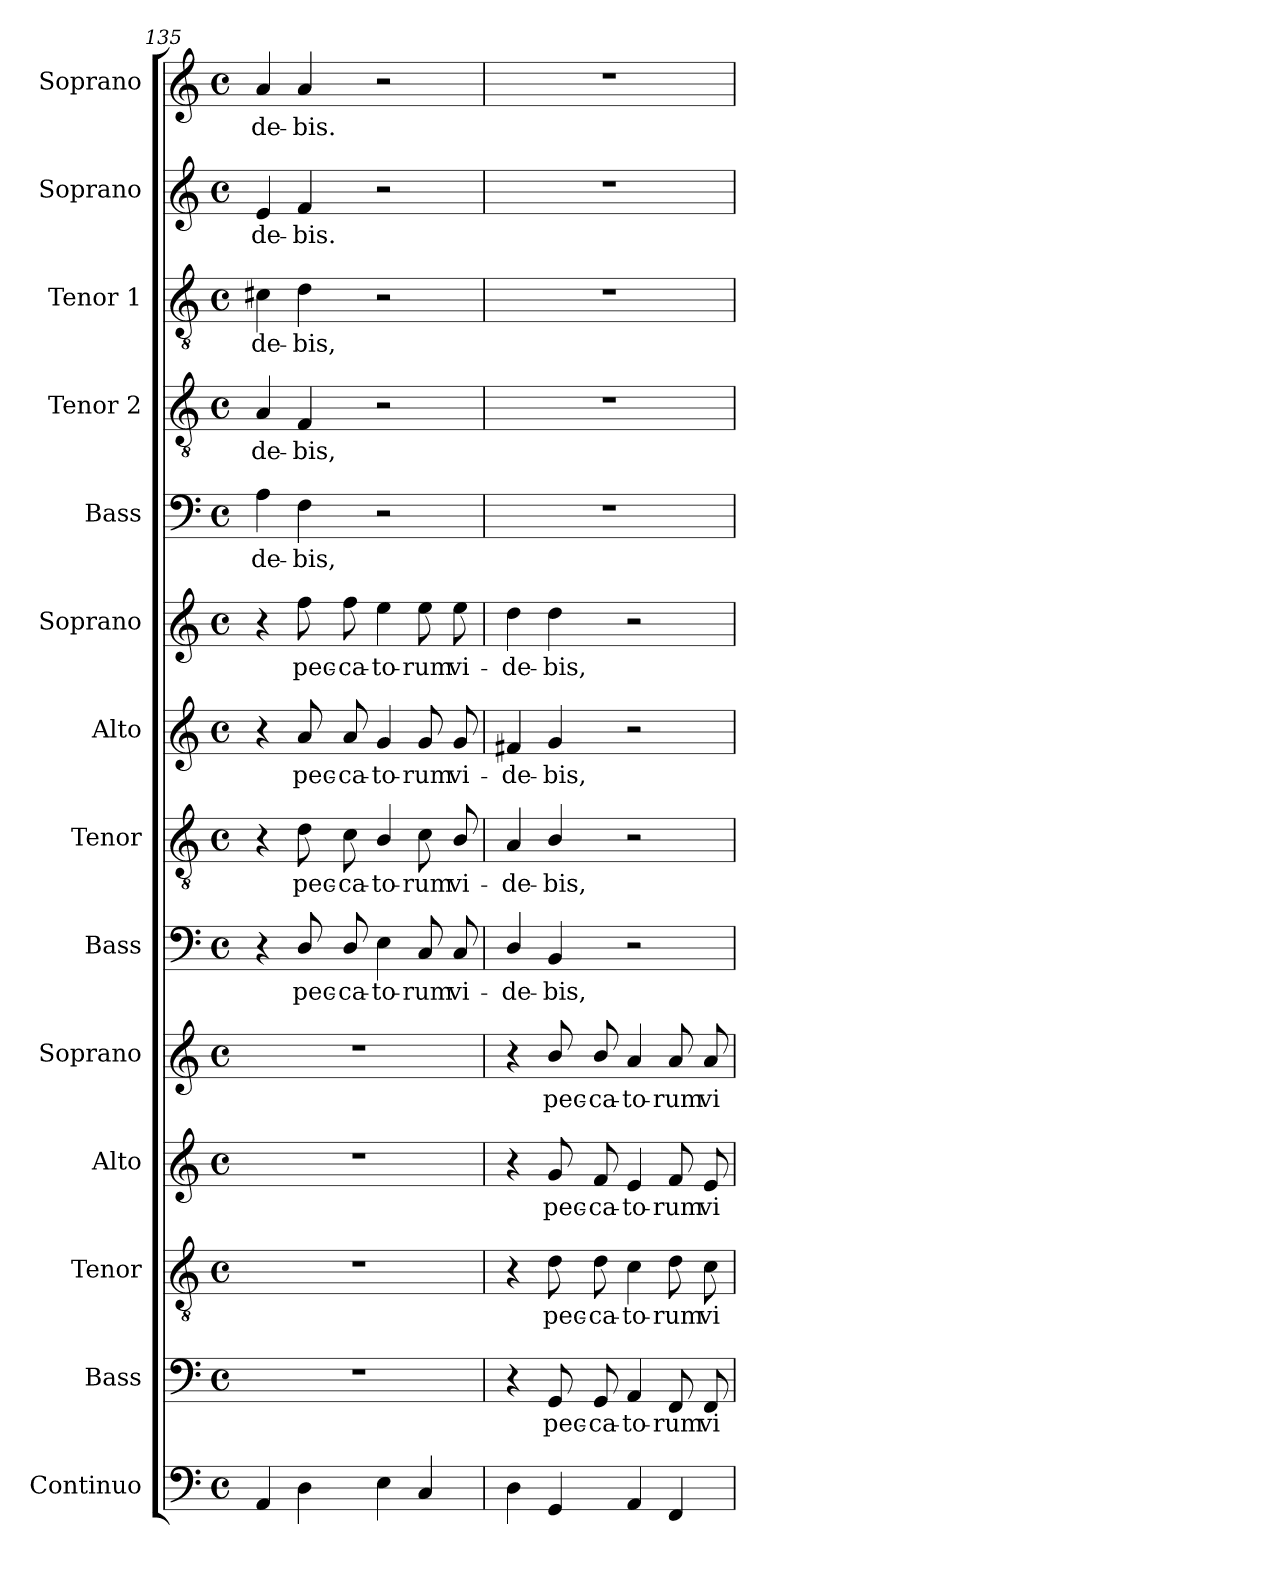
**kern	**kern	**text	**kern	**text	**kern	**text	**kern	**text	**kern	**text	**kern	**text	**kern	**text	**kern	**text	**kern	**text	**kern	**text	**kern	**text	**kern	**text	**kern	**text
*part14	*part13	*part13	*part12	*part12	*part11	*part11	*part10	*part10	*part9	*part9	*part8	*part8	*part7	*part7	*part6	*part6	*part5	*part5	*part4	*part4	*part3	*part3	*part2	*part2	*part1	*part1
*staff14	*staff13	*staff13	*staff12	*staff12	*staff11	*staff11	*staff10	*staff10	*staff9	*staff9	*staff8	*staff8	*staff7	*staff7	*staff6	*staff6	*staff5	*staff5	*staff4	*staff4	*staff3	*staff3	*staff2	*staff2	*staff1	*staff1
*I"Continuo	*I"Bass	*	*I"Tenor	*	*I"Alto	*	*I"Soprano	*	*I"Bass	*	*I"Tenor	*	*I"Alto	*	*I"Soprano	*	*I"Bass	*	*I"Tenor 2	*	*I"Tenor 1	*	*I"Soprano	*	*I"Soprano	*
*I'Cont.	*I'B.	*	*I'T.	*	*I'A.	*	*I'S.	*	*I'B.	*	*I'T.	*	*I'A.	*	*I'S.	*	*I'B.	*	*I'T2.	*	*I'T1.	*	*I'S.	*	*I'S.	*
*clefF4	*clefF4	*	*clefGv2	*	*clefG2	*	*clefG2	*	*clefF4	*	*clefGv2	*	*clefG2	*	*clefG2	*	*clefF4	*	*clefGv2	*	*clefGv2	*	*clefG2	*	*clefG2	*
*	*	*	*ITrd7c12	*	*	*	*	*	*	*	*ITrd7c12	*	*	*	*	*	*	*	*ITrd7c12	*	*ITrd7c12	*	*	*	*	*
*k[]	*k[]	*	*k[]	*	*k[]	*	*k[]	*	*k[]	*	*k[]	*	*k[]	*	*k[]	*	*k[]	*	*k[]	*	*k[]	*	*k[]	*	*k[]	*
*C:	*C:	*	*C:	*	*C:	*	*C:	*	*C:	*	*C:	*	*C:	*	*C:	*	*C:	*	*C:	*	*C:	*	*C:	*	*C:	*
*M4/4	*M4/4	*	*M4/4	*	*M4/4	*	*M4/4	*	*M4/4	*	*M4/4	*	*M4/4	*	*M4/4	*	*M4/4	*	*M4/4	*	*M4/4	*	*M4/4	*	*M4/4	*
*met(c)	*met(c)	*	*met(c)	*	*met(c)	*	*met(c)	*	*met(c)	*	*met(c)	*	*met(c)	*	*met(c)	*	*met(c)	*	*met(c)	*	*met(c)	*	*met(c)	*	*met(c)	*
=135	=135	=135	=135	=135	=135	=135	=135	=135	=135	=135	=135	=135	=135	=135	=135	=135	=135	=135	=135	=135	=135	=135	=135	=135	=135	=135
!	!	!	!	!	!	!	!	!	!	!	!	!	!	!	!	!	!	!LO:LY:b:color=#000000	!	!	!	!	!	!	!	!
!	!	!	!	!	!	!	!	!	!	!	!	!	!	!	!	!	!	!	!	!LO:LY:b:color=#000000	!	!	!	!	!	!
!	!	!	!	!	!	!	!	!	!	!	!	!	!	!	!	!	!	!	!	!	!	!LO:LY:b:color=#000000	!	!	!	!
!	!	!	!	!	!	!	!	!	!	!	!	!	!	!	!	!	!	!	!	!	!	!	!	!LO:LY:b:color=#000000	!	!
!	!	!	!	!	!	!	!	!	!	!	!	!	!	!	!	!	!	!	!	!	!	!	!	!	!	!LO:LY:b:color=#000000
4AAi/	1r	.	1r	.	1r	.	1r	.	4r	.	4r	.	4r	.	4r	.	4Ai\	-de-	4AAi/	-de-	4C#Xi\	-de-	4ei/	-de-	4ai/	-de-
!	!	!	!	!	!	!	!	!	!	!LO:LY:b:color=#000000	!	!	!	!	!	!	!	!	!	!	!	!	!	!	!	!
!	!	!	!	!	!	!	!	!	!	!	!	!LO:LY:b:color=#000000	!	!	!	!	!	!	!	!	!	!	!	!	!	!
!	!	!	!	!	!	!	!	!	!	!	!	!	!	!LO:LY:b:color=#000000	!	!	!	!	!	!	!	!	!	!	!	!
!	!	!	!	!	!	!	!	!	!	!	!	!	!	!	!	!LO:LY:b:color=#000000	!	!	!	!	!	!	!	!	!	!
!	!	!	!	!	!	!	!	!	!	!	!	!	!	!	!	!	!	!LO:LY:b:color=#000000	!	!	!	!	!	!	!	!
!	!	!	!	!	!	!	!	!	!	!	!	!	!	!	!	!	!	!	!	!LO:LY:b:color=#000000	!	!	!	!	!	!
!	!	!	!	!	!	!	!	!	!	!	!	!	!	!	!	!	!	!	!	!	!	!LO:LY:b:color=#000000	!	!	!	!
!	!	!	!	!	!	!	!	!	!	!	!	!	!	!	!	!	!	!	!	!	!	!	!	!LO:LY:b:color=#000000	!	!
!	!	!	!	!	!	!	!	!	!	!	!	!	!	!	!	!	!	!	!	!	!	!	!	!	!	!LO:LY:b:color=#000000
4Di\	.	.	.	.	.	.	.	.	8Di/	pec-	8Di\	pec-	8ai/	pec-	8ffi\	pec-	4Fi\	-bis,	4FFi/	-bis,	4Di\	-bis,	4fi/	-bis.	4ai/	-bis.
!	!	!	!	!	!	!	!	!	!	!LO:LY:b:color=#000000	!	!	!	!	!	!	!	!	!	!	!	!	!	!	!	!
!	!	!	!	!	!	!	!	!	!	!	!	!LO:LY:b:color=#000000	!	!	!	!	!	!	!	!	!	!	!	!	!	!
!	!	!	!	!	!	!	!	!	!	!	!	!	!	!LO:LY:b:color=#000000	!	!	!	!	!	!	!	!	!	!	!	!
!	!	!	!	!	!	!	!	!	!	!	!	!	!	!	!	!LO:LY:b:color=#000000	!	!	!	!	!	!	!	!	!	!
.	.	.	.	.	.	.	.	.	8Di/	-ca-	8Ci\	-ca-	8ai/	-ca-	8ffi\	-ca-	.	.	.	.	.	.	.	.	.	.
!	!	!	!	!	!	!	!	!	!	!LO:LY:b:color=#000000	!	!	!	!	!	!	!	!	!	!	!	!	!	!	!	!
!	!	!	!	!	!	!	!	!	!	!	!	!LO:LY:b:color=#000000	!	!	!	!	!	!	!	!	!	!	!	!	!	!
!	!	!	!	!	!	!	!	!	!	!	!	!	!	!LO:LY:b:color=#000000	!	!	!	!	!	!	!	!	!	!	!	!
!	!	!	!	!	!	!	!	!	!	!	!	!	!	!	!	!LO:LY:b:color=#000000	!	!	!	!	!	!	!	!	!	!
4Ei\	.	.	.	.	.	.	.	.	4Ei\	-to-	4BBi/	-to-	4gi/	-to-	4eei\	-to-	2r	.	2r	.	2r	.	2r	.	2r	.
!	!	!	!	!	!	!	!	!	!	!LO:LY:b:color=#000000	!	!	!	!	!	!	!	!	!	!	!	!	!	!	!	!
!	!	!	!	!	!	!	!	!	!	!	!	!LO:LY:b:color=#000000	!	!	!	!	!	!	!	!	!	!	!	!	!	!
!	!	!	!	!	!	!	!	!	!	!	!	!	!	!LO:LY:b:color=#000000	!	!	!	!	!	!	!	!	!	!	!	!
!	!	!	!	!	!	!	!	!	!	!	!	!	!	!	!	!LO:LY:b:color=#000000	!	!	!	!	!	!	!	!	!	!
4Ci/	.	.	.	.	.	.	.	.	8Ci/	-rum	8Ci\	-rum	8gi/	-rum	8eei\	-rum	.	.	.	.	.	.	.	.	.	.
!	!	!	!	!	!	!	!	!	!	!LO:LY:b:color=#000000	!	!	!	!	!	!	!	!	!	!	!	!	!	!	!	!
!	!	!	!	!	!	!	!	!	!	!	!	!LO:LY:b:color=#000000	!	!	!	!	!	!	!	!	!	!	!	!	!	!
!	!	!	!	!	!	!	!	!	!	!	!	!	!	!LO:LY:b:color=#000000	!	!	!	!	!	!	!	!	!	!	!	!
!	!	!	!	!	!	!	!	!	!	!	!	!	!	!	!	!LO:LY:b:color=#000000	!	!	!	!	!	!	!	!	!	!
.	.	.	.	.	.	.	.	.	8Ci/	vi-	8BBi/	vi-	8gi/	vi-	8eei\	vi-	.	.	.	.	.	.	.	.	.	.
=136	=136	=136	=136	=136	=136	=136	=136	=136	=136	=136	=136	=136	=136	=136	=136	=136	=136	=136	=136	=136	=136	=136	=136	=136	=136	=136
!	!	!	!	!	!	!	!	!	!	!LO:LY:b:color=#000000	!	!	!	!	!	!	!	!	!	!	!	!	!	!	!	!
!	!	!	!	!	!	!	!	!	!	!	!	!LO:LY:b:color=#000000	!	!	!	!	!	!	!	!	!	!	!	!	!	!
!	!	!	!	!	!	!	!	!	!	!	!	!	!	!LO:LY:b:color=#000000	!	!	!	!	!	!	!	!	!	!	!	!
!	!	!	!	!	!	!	!	!	!	!	!	!	!	!	!	!LO:LY:b:color=#000000	!	!	!	!	!	!	!	!	!	!
4Di\	4r	.	4r	.	4r	.	4r	.	4Di/	-de-	4AAi/	-de-	4f#Xi/	-de-	4ddi\	-de-	1r	.	1r	.	1r	.	1r	.	1r	.
!	!	!LO:LY:b:color=#000000	!	!	!	!	!	!	!	!	!	!	!	!	!	!	!	!	!	!	!	!	!	!	!	!
!	!	!	!	!LO:LY:b:color=#000000	!	!	!	!	!	!	!	!	!	!	!	!	!	!	!	!	!	!	!	!	!	!
!	!	!	!	!	!	!LO:LY:b:color=#000000	!	!	!	!	!	!	!	!	!	!	!	!	!	!	!	!	!	!	!	!
!	!	!	!	!	!	!	!	!LO:LY:b:color=#000000	!	!	!	!	!	!	!	!	!	!	!	!	!	!	!	!	!	!
!	!	!	!	!	!	!	!	!	!	!LO:LY:b:color=#000000	!	!	!	!	!	!	!	!	!	!	!	!	!	!	!	!
!	!	!	!	!	!	!	!	!	!	!	!	!LO:LY:b:color=#000000	!	!	!	!	!	!	!	!	!	!	!	!	!	!
!	!	!	!	!	!	!	!	!	!	!	!	!	!	!LO:LY:b:color=#000000	!	!	!	!	!	!	!	!	!	!	!	!
!	!	!	!	!	!	!	!	!	!	!	!	!	!	!	!	!LO:LY:b:color=#000000	!	!	!	!	!	!	!	!	!	!
4GGi/	8GGi/	pec-	8Di\	pec-	8gi/	pec-	8bi/	pec-	4BBi/	-bis,	4BBi/	-bis,	4gi/	-bis,	4ddi\	-bis,	.	.	.	.	.	.	.	.	.	.
!	!	!LO:LY:b:color=#000000	!	!	!	!	!	!	!	!	!	!	!	!	!	!	!	!	!	!	!	!	!	!	!	!
!	!	!	!	!LO:LY:b:color=#000000	!	!	!	!	!	!	!	!	!	!	!	!	!	!	!	!	!	!	!	!	!	!
!	!	!	!	!	!	!LO:LY:b:color=#000000	!	!	!	!	!	!	!	!	!	!	!	!	!	!	!	!	!	!	!	!
!	!	!	!	!	!	!	!	!LO:LY:b:color=#000000	!	!	!	!	!	!	!	!	!	!	!	!	!	!	!	!	!	!
.	8GGi/	-ca-	8Di\	-ca-	8fi/	-ca-	8bi/	-ca-	.	.	.	.	.	.	.	.	.	.	.	.	.	.	.	.	.	.
!	!	!LO:LY:b:color=#000000	!	!	!	!	!	!	!	!	!	!	!	!	!	!	!	!	!	!	!	!	!	!	!	!
!	!	!	!	!LO:LY:b:color=#000000	!	!	!	!	!	!	!	!	!	!	!	!	!	!	!	!	!	!	!	!	!	!
!	!	!	!	!	!	!LO:LY:b:color=#000000	!	!	!	!	!	!	!	!	!	!	!	!	!	!	!	!	!	!	!	!
!	!	!	!	!	!	!	!	!LO:LY:b:color=#000000	!	!	!	!	!	!	!	!	!	!	!	!	!	!	!	!	!	!
4AAi/	4AAi/	-to-	4Ci\	-to-	4ei/	-to-	4ai/	-to-	2r	.	2r	.	2r	.	2r	.	.	.	.	.	.	.	.	.	.	.
!	!	!LO:LY:b:color=#000000	!	!	!	!	!	!	!	!	!	!	!	!	!	!	!	!	!	!	!	!	!	!	!	!
!	!	!	!	!LO:LY:b:color=#000000	!	!	!	!	!	!	!	!	!	!	!	!	!	!	!	!	!	!	!	!	!	!
!	!	!	!	!	!	!LO:LY:b:color=#000000	!	!	!	!	!	!	!	!	!	!	!	!	!	!	!	!	!	!	!	!
!	!	!	!	!	!	!	!	!LO:LY:b:color=#000000	!	!	!	!	!	!	!	!	!	!	!	!	!	!	!	!	!	!
4FFi/	8FFi/	-rum	8Di\	-rum	8fi/	-rum	8ai/	-rum	.	.	.	.	.	.	.	.	.	.	.	.	.	.	.	.	.	.
!	!	!LO:LY:b:color=#000000	!	!	!	!	!	!	!	!	!	!	!	!	!	!	!	!	!	!	!	!	!	!	!	!
!	!	!	!	!LO:LY:b:color=#000000	!	!	!	!	!	!	!	!	!	!	!	!	!	!	!	!	!	!	!	!	!	!
!	!	!	!	!	!	!LO:LY:b:color=#000000	!	!	!	!	!	!	!	!	!	!	!	!	!	!	!	!	!	!	!	!
!	!	!	!	!	!	!	!	!LO:LY:b:color=#000000	!	!	!	!	!	!	!	!	!	!	!	!	!	!	!	!	!	!
.	8FFi/	vi-	8Ci\	vi-	8ei/	vi-	8ai/	vi-	.	.	.	.	.	.	.	.	.	.	.	.	.	.	.	.	.	.
=	=	=	=	=	=	=	=	=	=	=	=	=	=	=	=	=	=	=	=	=	=	=	=	=	=	=
*-	*-	*-	*-	*-	*-	*-	*-	*-	*-	*-	*-	*-	*-	*-	*-	*-	*-	*-	*-	*-	*-	*-	*-	*-	*-	*-
